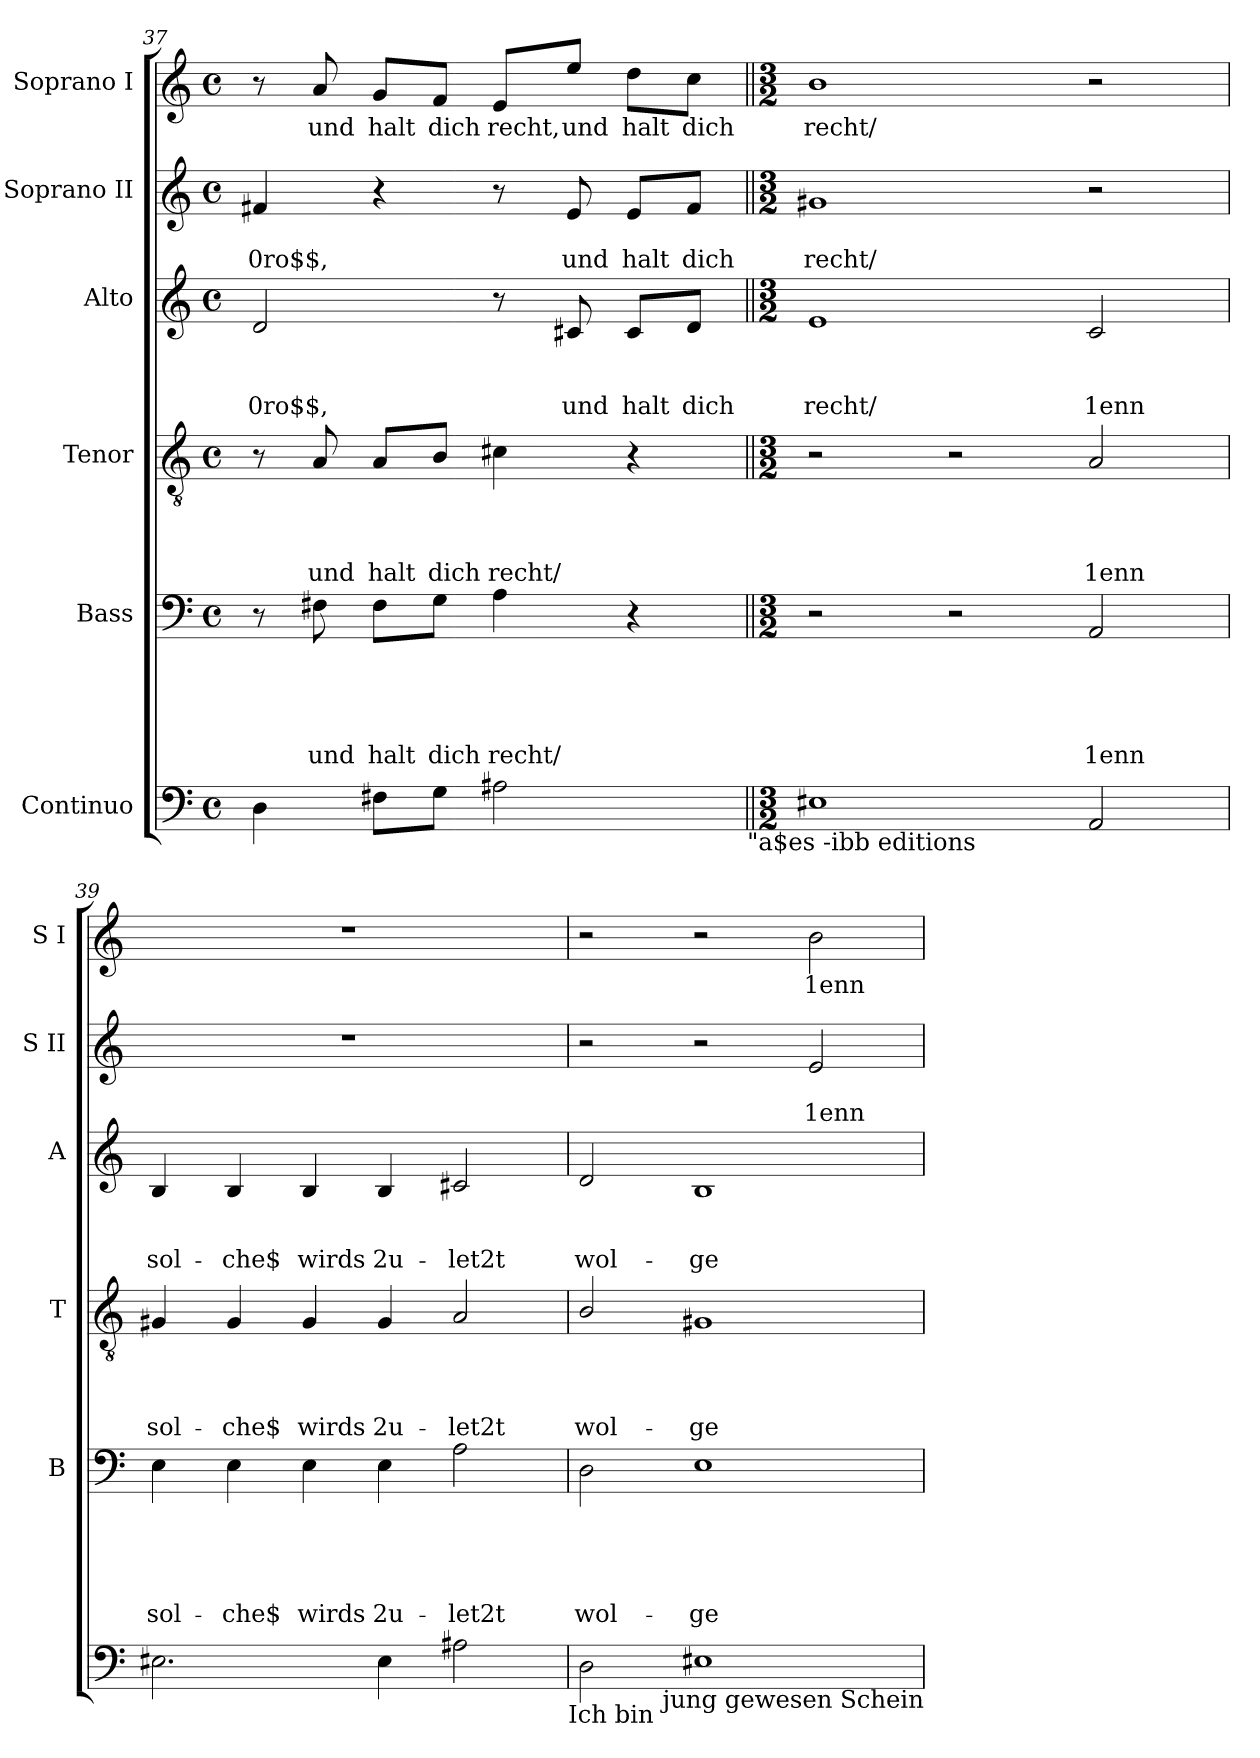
**kern	**kern	**text	**text	**text	**text	**text	**kern	**text	**text	**text	**text	**kern	**text	**text	**text	**kern	**text	**text	**kern	**text
*part6	*part5	*part5	*part5	*part5	*part5	*part5	*part4	*part4	*part4	*part4	*part4	*part3	*part3	*part3	*part3	*part2	*part2	*part2	*part1	*part1
*staff6	*staff5	*staff5	*staff5	*staff5	*staff5	*staff5	*staff4	*staff4	*staff4	*staff4	*staff4	*staff3	*staff3	*staff3	*staff3	*staff2	*staff2	*staff2	*staff1	*staff1
*I"Continuo	*I"Bass	*	*	*	*	*	*I"Tenor	*	*	*	*	*I"Alto	*	*	*	*I"Soprano II	*	*	*I"Soprano I	*
*	*I'B	*	*	*	*	*	*I'T	*	*	*	*	*I'A	*	*	*	*I'S II	*	*	*I'S I	*
!!LO:LB:g=z
*clefF4	*clefF4	*	*	*	*	*	*clefGv2	*	*	*	*	*clefG2	*	*	*	*clefG2	*	*	*clefG2	*
*k[]	*k[]	*	*	*	*	*	*k[]	*	*	*	*	*k[]	*	*	*	*k[]	*	*	*k[]	*
*C:	*C:	*	*	*	*	*	*C:	*	*	*	*	*C:	*	*	*	*C:	*	*	*C:	*
*M4/4	*M4/4	*	*	*	*	*	*M4/4	*	*	*	*	*M4/4	*	*	*	*M4/4	*	*	*M4/4	*
*met(c)	*met(c)	*	*	*	*	*	*met(c)	*	*	*	*	*met(c)	*	*	*	*met(c)	*	*	*met(c)	*
=37	=37	=37	=37	=37	=37	=37	=37	=37	=37	=37	=37	=37	=37	=37	=37	=37	=37	=37	=37	=37
!	!	!	!	!	!	!	!	!	!	!	!	!	!	!	!LO:LY:b	!	!	!LO:LY:b	!	!
4D\	8r	.	.	.	.	.	8r	.	.	.	.	2d/	.	.	0ro$$,	4f#X/	.	0ro$$,	8r	.
!	!	!	!	!	!	!LO:LY:b	!	!	!	!	!LO:LY:b	!	!	!	!	!	!	!	!	!LO:LY:b
.	8F#X\	.	.	.	.	und	8A/	.	.	.	und	.	.	.	.	.	.	.	8a/	und
!	!	!	!	!	!	!LO:LY:b	!	!	!	!	!LO:LY:b	!	!	!	!	!	!	!	!	!LO:LY:b
8F#X\L	8F#\L	.	.	.	.	halt	8A/L	.	.	.	halt	.	.	.	.	4r	.	.	8g/L	halt
!	!	!	!	!	!	!LO:LY:b	!	!	!	!	!LO:LY:b	!	!	!	!	!	!	!	!	!LO:LY:b
8G\J	8G\J	.	.	.	.	dich	8B/J	.	.	.	dich	.	.	.	.	.	.	.	8f/J	dich
!	!	!	!	!	!	!LO:LY:b	!	!	!	!	!LO:LY:b	!	!	!	!	!	!	!	!	!LO:LY:b
2A#\	4A\	.	.	.	.	recht/	4c#X\	.	.	.	recht/	8r	.	.	.	8r	.	.	8e/L	recht,
!	!	!	!	!	!	!	!	!	!	!	!	!	!	!	!LO:LY:b	!	!	!LO:LY:b	!	!LO:LY:b
.	.	.	.	.	.	.	.	.	.	.	.	8c#X/	.	.	und	8e/	.	und	8ee/J	und
!	!	!	!	!	!	!	!	!	!	!	!	!	!	!	!LO:LY:b	!	!	!LO:LY:b	!	!LO:LY:b
.	4r	.	.	.	.	.	4r	.	.	.	.	8c#/L	.	.	halt	8e/L	.	halt	8dd\L	halt
!	!	!	!	!	!	!	!	!	!	!	!	!	!	!	!LO:LY:b	!	!	!LO:LY:b	!	!LO:LY:b
.	.	.	.	.	.	.	.	.	.	.	.	8d/J	.	.	dich	8f#/J	.	dich	8cc\J	dich
!LO:TX:b:t="a$es -ibb editions	!	!	!	!	!	!	!	!	!	!	!	!	!	!	!	!	!	!	!	!
=38||	=38||	=38||	=38||	=38||	=38||	=38||	=38||	=38||	=38||	=38||	=38||	=38||	=38||	=38||	=38||	=38||	=38||	=38||	=38||	=38||
*M3/2	*M3/2	*	*	*	*	*	*M3/2	*	*	*	*	*M3/2	*	*	*	*M3/2	*	*	*M3/2	*
!	!	!	!	!	!	!	!	!	!	!	!	!	!	!	!LO:LY:b	!	!	!LO:LY:b	!	!LO:LY:b
1E#	2r	.	.	.	.	.	2r	.	.	.	.	1e	.	.	recht/	1g#X	.	recht/	1b	recht/
.	2r	.	.	.	.	.	2r	.	.	.	.	.	.	.	.	.	.	.	.	.
!	!	!	!	!	!	!LO:LY:b	!	!	!	!	!LO:LY:b	!	!	!	!LO:LY:b	!	!	!	!	!
2AA/	2AA/	.	.	.	.	1enn	2A/	.	.	.	1enn	2c/	.	.	1enn	2r	.	.	2r	.
=39	=39	=39	=39	=39	=39	=39	=39	=39	=39	=39	=39	=39	=39	=39	=39	=39	=39	=39	=39	=39
!	!	!	!	!	!	!LO:LY:b	!	!	!	!	!LO:LY:b	!	!	!	!LO:LY:b	!LO:N:vis=1	!	!	!LO:N:vis=1	!
2.E#\	4E\	.	.	.	.	sol-	4G#X/	.	.	.	sol-	4B/	.	.	sol-	1.r	.	.	1.r	.
!	!	!	!	!	!	!LO:LY:b	!	!	!	!	!LO:LY:b	!	!	!	!LO:LY:b	!	!	!	!	!
.	4E\	.	.	.	.	-che$	4G#/	.	.	.	-che$	4B/	.	.	-che$	.	.	.	.	.
!	!	!	!	!	!	!LO:LY:b	!	!	!	!	!LO:LY:b	!	!	!	!LO:LY:b	!	!	!	!	!
.	4E\	.	.	.	.	wirds	4G#/	.	.	.	wirds	4B/	.	.	wirds	.	.	.	.	.
!	!	!	!	!	!	!LO:LY:b	!	!	!	!	!LO:LY:b	!	!	!	!LO:LY:b	!	!	!	!	!
4E#\	4E\	.	.	.	.	2u-	4G#/	.	.	.	2u-	4B/	.	.	2u-	.	.	.	.	.
!	!	!	!	!	!	!LO:LY:b	!	!	!	!	!LO:LY:b	!	!	!	!LO:LY:b	!	!	!	!	!
2A#\	2A\	.	.	.	.	-let2t	2A/	.	.	.	-let2t	2c#X/	.	.	-let2t	.	.	.	.	.
!LO:TX:b:t=Ich bin	!	!	!	!	!	!	!	!	!	!	!	!	!	!	!	!	!	!	!	!
=40	=40	=40	=40	=40	=40	=40	=40	=40	=40	=40	=40	=40	=40	=40	=40	=40	=40	=40	=40	=40
!	!	!	!	!	!	!LO:LY:b	!	!	!	!	!LO:LY:b	!	!	!	!LO:LY:b	!	!	!	!	!
2D>\	2D\	.	.	.	.	wol-	2B/	.	.	.	wol-	2d/	.	.	wol-	2r	.	.	2r	.
!	!	!	!	!	!	!LO:LY:b	!	!	!	!	!LO:LY:b	!	!	!	!LO:LY:b	!	!	!	!	!
1E#	1E	.	.	.	.	-ge-	1G#X	.	.	.	-ge-	1B	.	.	-ge-	2r	.	.	2r	.
!	!	!	!	!	!	!	!	!	!	!	!	!	!	!	!	!	!	!LO:LY:b	!	!LO:LY:b
.	.	.	.	.	.	.	.	.	.	.	.	.	.	.	.	2e/	.	1enn	2b\	1enn
!LO:TX:b:t=jung gewesen Schein	!	!	!	!	!	!	!	!	!	!	!	!	!	!	!	!	!	!	!	!
=	=	=	=	=	=	=	=	=	=	=	=	=	=	=	=	=	=	=	=	=
*-	*-	*-	*-	*-	*-	*-	*-	*-	*-	*-	*-	*-	*-	*-	*-	*-	*-	*-	*-	*-
